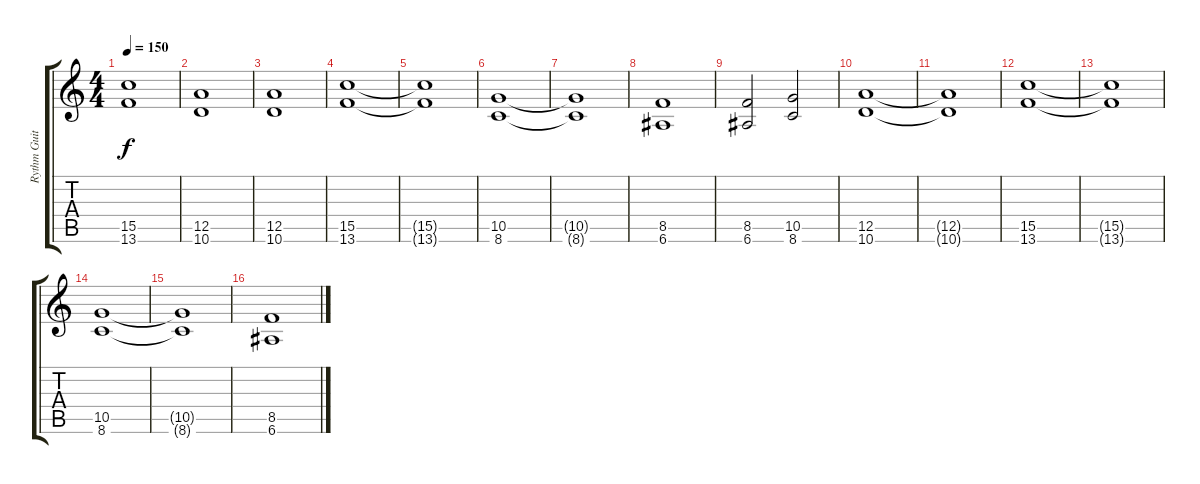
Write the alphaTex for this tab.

\track ("Rythm Guitar" "Rythm Guit") {instrument distortionguitar}
\staff {score tabs}
\tuning (E4 B3 G3 D3 A2 E2) {hide}
\ts (4 4)
\tempo 150
\clef g2
\ks c
(15.5{t} 13.6{t}).1{dy f} |
(12.5 10.6).1 |
(12.5 10.6).1 |
(15.5 13.6).1 |
(15.5{t} 13.6{t}).1 |
(10.5 8.6).1 |
(10.5{t} 8.6{t}).1 |
(8.5 6.6).1 |
(8.5 6.6).2 (10.5 8.6).2 |
(12.5 10.6).1 |
(12.5{t} 10.6{t}).1 |
(15.5 13.6).1 |
(15.5{t} 13.6{t}).1 |
(10.5 8.6).1 |
(10.5{t} 8.6{t}).1 |
(8.5 6.6).1
